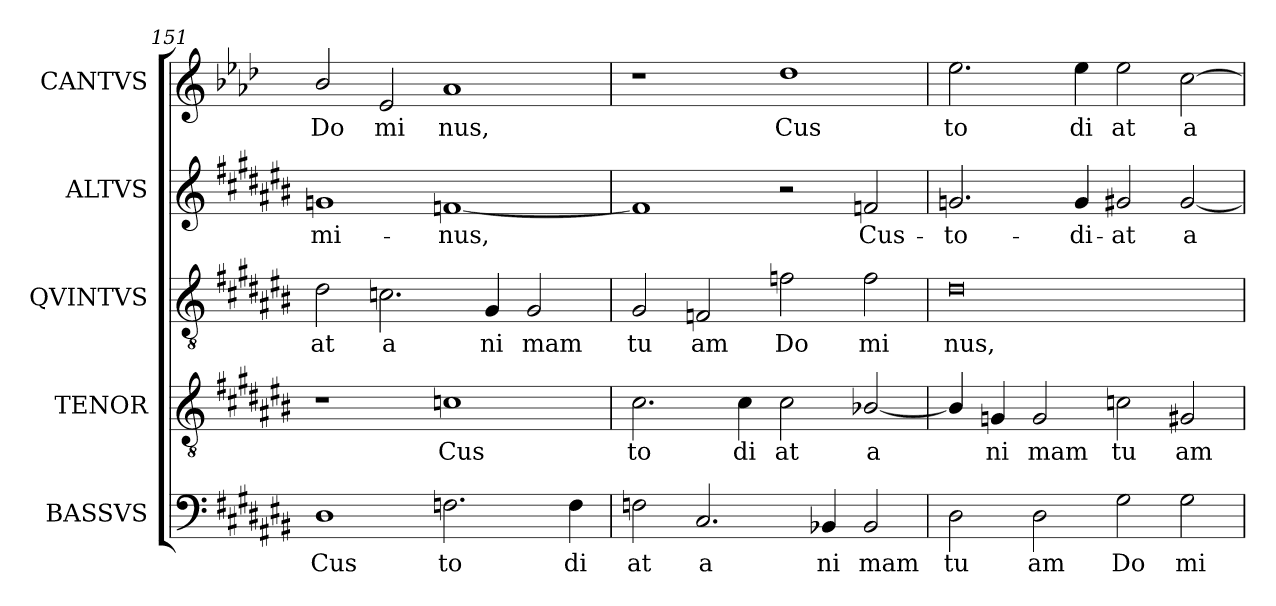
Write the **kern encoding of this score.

**kern	**text	**kern	**text	**kern	**text	**kern	**text	**kern	**text
*part5	*part5	*part4	*part4	*part3	*part3	*part2	*part2	*part1	*part1
*staff5	*staff5	*staff4	*staff4	*staff3	*staff3	*staff2	*staff2	*staff1	*staff1
*I"BASSVS	*	*I"TENOR	*	*I"QVINTVS	*	*I"ALTVS	*	*I"CANTVS	*
*clefF4	*	*clefGv2	*	*clefGv2	*	*clefG2	*	*clefG2	*
*ITrd-3c-5	*	*ITrd-3c-5	*	*ITrd-3c-5	*	*ITrd-3c-5	*	*	*
*k[f#c#g#d#a#e#b#]	*	*k[f#c#g#d#a#e#b#]	*	*k[f#c#g#d#a#e#b#]	*	*k[f#c#g#d#a#e#b#]	*	*k[b-e-a-d-]	*
*C#:	*	*C#:	*	*C#:	*	*C#:	*	*A-:	*
=151	=151	=151	=151	=151	=151	=151	=151	=151	=151
!	!LO:LY:b:cj	!	!	!	!LO:LY:b:cj	!	!LO:LY:b:cj	!	!LO:LY:b:cj
1G#	Cus	1r	.	2g#\	at	1cc	-mi-	2b-/	Do
!	!	!	!	!	!LO:LY:b:cj	!	!	!	!LO:LY:b:cj
.	.	.	.	2.f\	a	.	.	2e-/	mi
!	!LO:LY:b:cj	!	!LO:LY:b:cj	!	!	!	!LO:LY:b:cj	!	!LO:LY:b:cj
2.B-\	to	1f	Cus	.	.	[<1b-	-nus,	1a-	nus,
!	!	!	!	!	!LO:LY:b:cj	!	!	!	!
.	.	.	.	4c#/	ni	.	.	.	.
!	!	!	!	!	!LO:LY:b:cj	!	!	!	!
.	.	.	.	2c#/	mam	.	.	.	.
!	!LO:LY:b:cj	!	!	!	!	!	!	!	!
4B-\	di	.	.	.	.	.	.	.	.
=152	=152	=152	=152	=152	=152	=152	=152	=152	=152
!	!LO:LY:b:cj	!	!LO:LY:b:cj	!	!LO:LY:b:cj	!	!LO:LY:b:cj	!	!
2B-\	at	2.f#\	to	2c#/	tu	1b-]	.	1r	.
!	!LO:LY:b:cj	!	!	!	!LO:LY:b:cj	!	!	!	!
2.F#/	a	.	.	2B-/	am	.	.	.	.
!	!	!	!LO:LY:b:cj	!	!	!	!	!	!
.	.	4f#\	di	.	.	.	.	.	.
!	!	!	!LO:LY:b:cj	!	!LO:LY:b:cj	!	!	!	!LO:LY:b:cj
.	.	2f#\	at	2b-\	Do	2r	.	1dd-	Cus
!	!LO:LY:b:cj	!	!	!	!	!	!	!	!
4E-/	ni	.	.	.	.	.	.	.	.
!	!LO:LY:b:cj	!	!LO:LY:b:cj	!	!LO:LY:b:cj	!	!LO:LY:b:cj	!	!
2E-/	mam	[<2e-/	a	2b-\	mi	2b-/	Cus-	.	.
=153	=153	=153	=153	=153	=153	=153	=153	=153	=153
!	!LO:LY:b:cj	!	!LO:LY:b:cj	!	!LO:LY:b:cj	!	!LO:LY:b:cj	!	!LO:LY:b:cj
2G#\	tu	4e-/]	.	0g#	nus,	2.cc/	-to-	2.ee-\	to
!	!	!	!LO:LY:b:cj	!	!	!	!	!	!
.	.	4c/	ni	.	.	.	.	.	.
!	!LO:LY:b:cj	!	!LO:LY:b:cj	!	!	!	!	!	!
2G#\	am	2c/	mam	.	.	.	.	.	.
!	!	!	!	!	!	!	!LO:LY:b:cj	!	!LO:LY:b:cj
.	.	.	.	.	.	4cc/	-di-	4ee-\	di
!	!LO:LY:b:cj	!	!LO:LY:b:cj	!	!	!	!LO:LY:b:cj	!	!LO:LY:b:cj
2c#\	Do	2f\	tu	.	.	2cc#/	-at	2ee-\	at
!	!LO:LY:b:cj	!	!LO:LY:b:cj	!	!	!	!LO:LY:b:cj	!	!LO:LY:b:cj
2c#\	mi	2c#/	am	.	.	[<2cc#/	a-	[>2cc\	a
=	=	=	=	=	=	=	=	=	=
*-	*-	*-	*-	*-	*-	*-	*-	*-	*-
